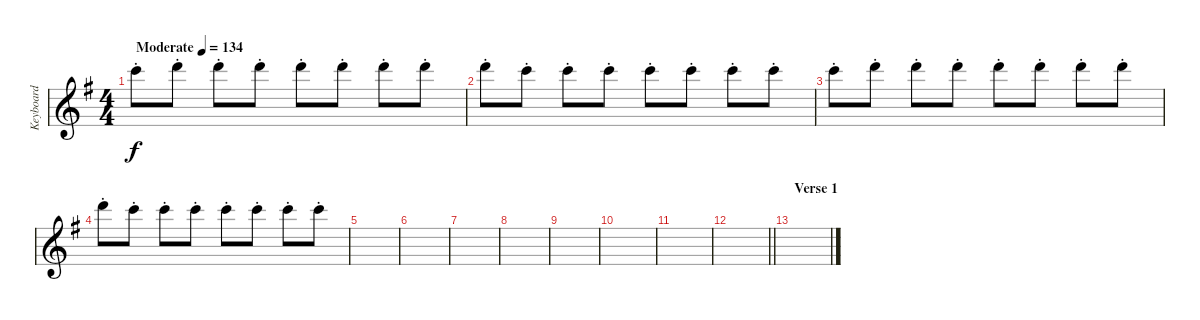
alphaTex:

\track ("Keyboard" "Keyboard") {instrument drawbarorgan}
\staff {score}
\tuning (E4 B3 G3 D3 A2 E2) {hide}
\ts (4 4)
\tempo (134 "Moderate")
\clef g2
\ks g
20.1{st}.8{dy f instrument drawbarorgan} 22.1{st}.8 22.1{st}.8 22.1{st}.8 22.1{st}.8 22.1{st}.8 22.1{st}.8 22.1{st}.8 |
22.1{st}.8 20.1{st}.8 20.1{st}.8 20.1{st}.8 20.1{st}.8 20.1{st}.8 20.1{st}.8 20.1{st}.8 |
20.1{st}.8 22.1{st}.8 22.1{st}.8 22.1{st}.8 22.1{st}.8 22.1{st}.8 22.1{st}.8 22.1{st}.8 |
22.1{st}.8 20.1{st}.8 20.1{st}.8 20.1{st}.8 20.1{st}.8 20.1{st}.8 20.1{st}.8 20.1{st}.8 |
|
|
|
|
|
|
|
\barLineRight lightlight
|
\section ("" "Verse 1")
